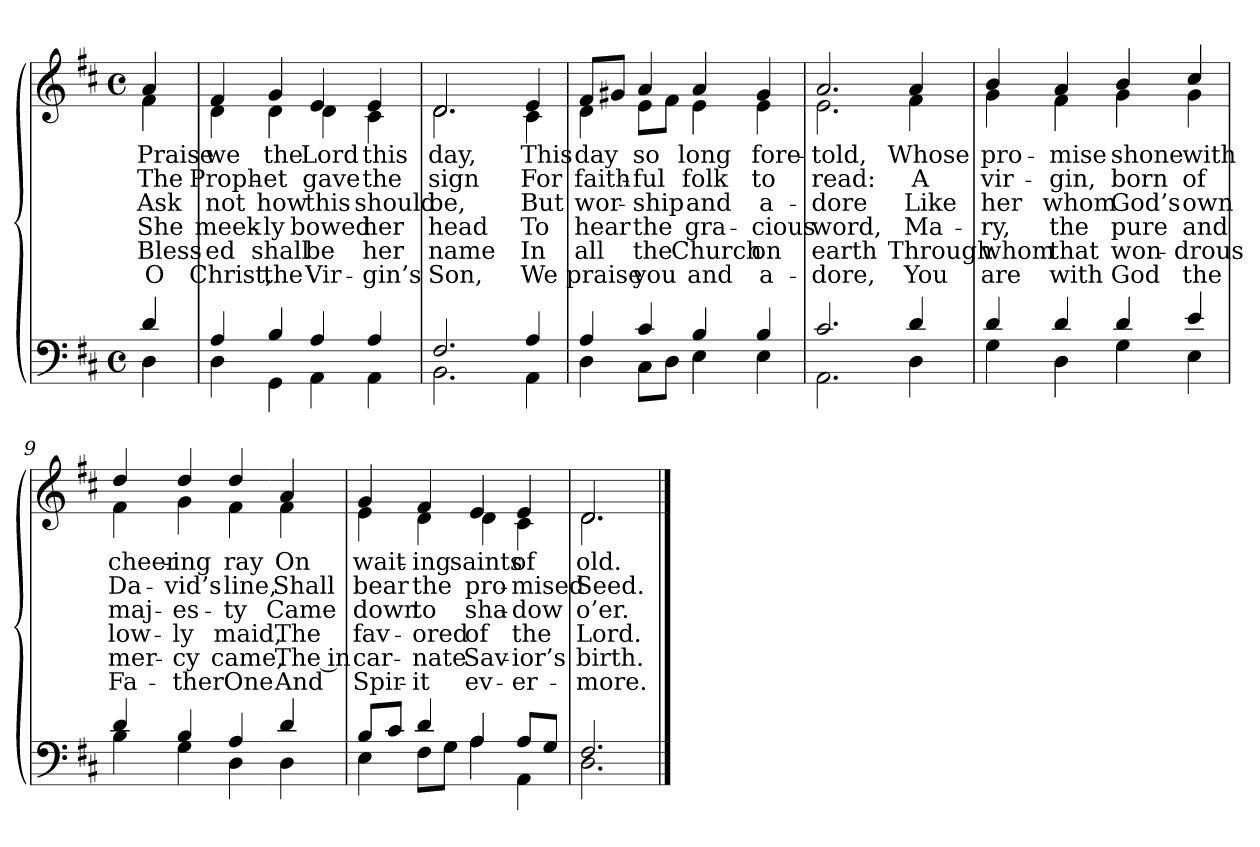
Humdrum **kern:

**kern	**kern	**text	**text	**text	**text	**text	**text
*part2	*part1	*part1	*part1	*part1	*part1	*part1	*part1
*staff2	*staff1	*staff1	*staff1	*staff1	*staff1	*staff1	*staff1
*clefF4	*clefG2	*	*	*	*	*	*
*k[f#c#]	*k[f#c#]	*	*	*	*	*	*
*M4/4	*M4/4	*	*	*	*	*	*
*met(c)	*met(c)	*	*	*	*	*	*
=1	=1	=1	=1	=1	=1	=1	=1
*^	*	*	*	*	*	*	*
!	!	!LO:TX:b:i:t=Verse	!	!	!	!	!	!
!	!	!	!LO:LY:b	!LO:LY:b	!LO:LY:b	!LO:LY:b	!LO:LY:b	!LO:LY:b
*	*	*^	*	*	*	*	*	*
4d/	4D\	4a/	4f#\	Praise	The	Ask	She	Bless-	O
=2	=2	=2	=2	=2	=2	=2	=2	=2	=2
!	!	!	!	!LO:LY:b	!LO:LY:b	!LO:LY:b	!LO:LY:b	!LO:LY:b	!LO:LY:b
4A/	4D\	4f#/	4d\	we	Proph-	not	meek-	-ed	Christ,
!	!	!	!	!LO:LY:b	!LO:LY:b	!LO:LY:b	!LO:LY:b	!LO:LY:b	!LO:LY:b
4B/	4GG\	4g/	4d\	the	-et	how	-ly	shall	the
!	!	!	!	!LO:LY:b	!LO:LY:b	!LO:LY:b	!LO:LY:b	!LO:LY:b	!LO:LY:b
4A/	4AA\	4e/	4d\	Lord	gave	this	bowed	be	Vir-
!	!	!	!	!LO:LY:b	!LO:LY:b	!LO:LY:b	!LO:LY:b	!LO:LY:b	!LO:LY:b
4A/	4AA\	4e/	4c#\	this	the	should	her	her	-gin’s
=3	=3	=3	=3	=3	=3	=3	=3	=3	=3
!	!	!	!	!LO:LY:b	!LO:LY:b	!LO:LY:b	!LO:LY:b	!LO:LY:b	!LO:LY:b
2.F#/	2.BB\	2.d/	2.d\	day,	sign	be,	head	name	Son,
!!LO:LB:g=z	!!
=4-	=4-	=4-	=4-	=4-	=4-	=4-	=4-	=4-	=4-
!	!	!	!	!LO:LY:b	!LO:LY:b	!LO:LY:b	!LO:LY:b	!LO:LY:b	!LO:LY:b
4A/	4AA\	4e/	4c#\	This	For	But	To	In	We
=5	=5	=5	=5	=5	=5	=5	=5	=5	=5
!	!	!	!	!LO:LY:b	!LO:LY:b	!LO:LY:b	!LO:LY:b	!LO:LY:b	!LO:LY:b
4A/	4D\	8f#/L	4d\	day	faith-	wor-	hear	all	praise
.	.	8g#X/J	.	.	.	.	.	.	.
!	!	!	!	!LO:LY:b	!LO:LY:b	!LO:LY:b	!LO:LY:b	!LO:LY:b	!LO:LY:b
4c#/	8C#\L	4a/	8e\L	so	-ful	-ship	the	the	you
.	8D\J	.	8f#\J	.	.	.	.	.	.
!	!	!	!	!LO:LY:b	!LO:LY:b	!LO:LY:b	!LO:LY:b	!LO:LY:b	!LO:LY:b
4B/	4E\	4a/	4e\	long	folk	and	gra-	Church	and
!	!	!	!	!LO:LY:b	!LO:LY:b	!LO:LY:b	!LO:LY:b	!LO:LY:b	!LO:LY:b
4B/	4E\	4g#/	4e\	fore-	to	a-	-cious	on	a-
=6	=6	=6	=6	=6	=6	=6	=6	=6	=6
!	!	!	!	!LO:LY:b	!LO:LY:b	!LO:LY:b	!LO:LY:b	!LO:LY:b	!LO:LY:b
2.c#/	2.AA\	2.a/	2.e\	-told,	read:	-dore	word,	earth	-dore,
!!LO:LB:g=z	!!
=7-	=7-	=7-	=7-	=7-	=7-	=7-	=7-	=7-	=7-
!	!	!	!	!LO:LY:b	!LO:LY:b	!LO:LY:b	!LO:LY:b	!LO:LY:b	!LO:LY:b
4d/	4D\	4a/	4f#\	Whose	A	Like	Ma-	Through	You
=8	=8	=8	=8	=8	=8	=8	=8	=8	=8
!	!	!	!	!LO:LY:b	!LO:LY:b	!LO:LY:b	!LO:LY:b	!LO:LY:b	!LO:LY:b
4d/	4G\	4b/	4g\	pro-	vir-	her	-ry,	whom	are
!	!	!	!	!LO:LY:b	!LO:LY:b	!LO:LY:b	!LO:LY:b	!LO:LY:b	!LO:LY:b
4d/	4D\	4a/	4f#\	-mise	-gin,	whom	the	that	with
!	!	!	!	!LO:LY:b	!LO:LY:b	!LO:LY:b	!LO:LY:b	!LO:LY:b	!LO:LY:b
4d/	4G\	4b/	4g\	shone	born	God’s	pure	won-	God
!	!	!	!	!LO:LY:b	!LO:LY:b	!LO:LY:b	!LO:LY:b	!LO:LY:b	!LO:LY:b
4e/	4E\	4cc#/	4g\	with	of	own	and	-drous	the
=9	=9	=9	=9	=9	=9	=9	=9	=9	=9
!	!	!	!	!LO:LY:b	!LO:LY:b	!LO:LY:b	!LO:LY:b	!LO:LY:b	!LO:LY:b
4d/	4B\	4dd/	4f#\	cheer-	Da-	maj-	low-	mer-	Fa-
!	!	!	!	!LO:LY:b	!LO:LY:b	!LO:LY:b	!LO:LY:b	!LO:LY:b	!LO:LY:b
4B/	4G\	4dd/	4g\	-ing	-vid’s	-es-	-ly	-cy	-ther
=10-	=10-	=10-	=10-	=10-	=10-	=10-	=10-	=10-	=10-
!	!	!	!	!LO:LY:b	!LO:LY:b	!LO:LY:b	!LO:LY:b	!LO:LY:b	!LO:LY:b
4A/	4D\	4dd/	4f#\	ray	line,	-ty	maid,	came,	One
!!LO:LB:g=z	!!
=11-	=11-	=11-	=11-	=11-	=11-	=11-	=11-	=11-	=11-
!	!	!	!	!LO:LY:b	!LO:LY:b	!LO:LY:b	!LO:LY:b	!LO:LY:b	!LO:LY:b
4d/	4D\	4a/	4f#\	On	Shall	Came	The	The in	And
=12	=12	=12	=12	=12	=12	=12	=12	=12	=12
!	!	!	!	!LO:LY:b	!LO:LY:b	!LO:LY:b	!LO:LY:b	!LO:LY:b	!LO:LY:b
8B/L	4E\	4g/	4e\	wait-	bear	down	fav-	-car-	Spir-
8c#/J	.	.	.	.	.	.	.	.	.
!	!	!	!	!LO:LY:b	!LO:LY:b	!LO:LY:b	!LO:LY:b	!LO:LY:b	!LO:LY:b
4d/	8F#\L	4f#/	4d\	-ing	the	to	-ored	-nate	-it
.	8G\J	.	.	.	.	.	.	.	.
!	!	!	!	!LO:LY:b	!LO:LY:b	!LO:LY:b	!LO:LY:b	!LO:LY:b	!LO:LY:b
4A/	4A\	4e/	4d\	saints	pro-	sha-	of	Sav-	ev-
!	!	!	!	!LO:LY:b	!LO:LY:b	!LO:LY:b	!LO:LY:b	!LO:LY:b	!LO:LY:b
8A/L	4AA\	4e/	4c#\	of	-mised	-dow	the	-ior’s	-er-
8G/J	.	.	.	.	.	.	.	.	.
=13	=13	=13	=13	=13	=13	=13	=13	=13	=13
!	!	!	!	!LO:LY:b	!LO:LY:b	!LO:LY:b	!LO:LY:b	!LO:LY:b	!LO:LY:b
2.F#/	2.D\	2.d/	2.d\	old.	Seed.	o’er.	Lord.	birth.	-more.
*v	*v	*	*	*	*	*	*	*	*
*	*v	*v	*	*	*	*	*	*
==	==	==	==	==	==	==	==
*-	*-	*-	*-	*-	*-	*-	*-
